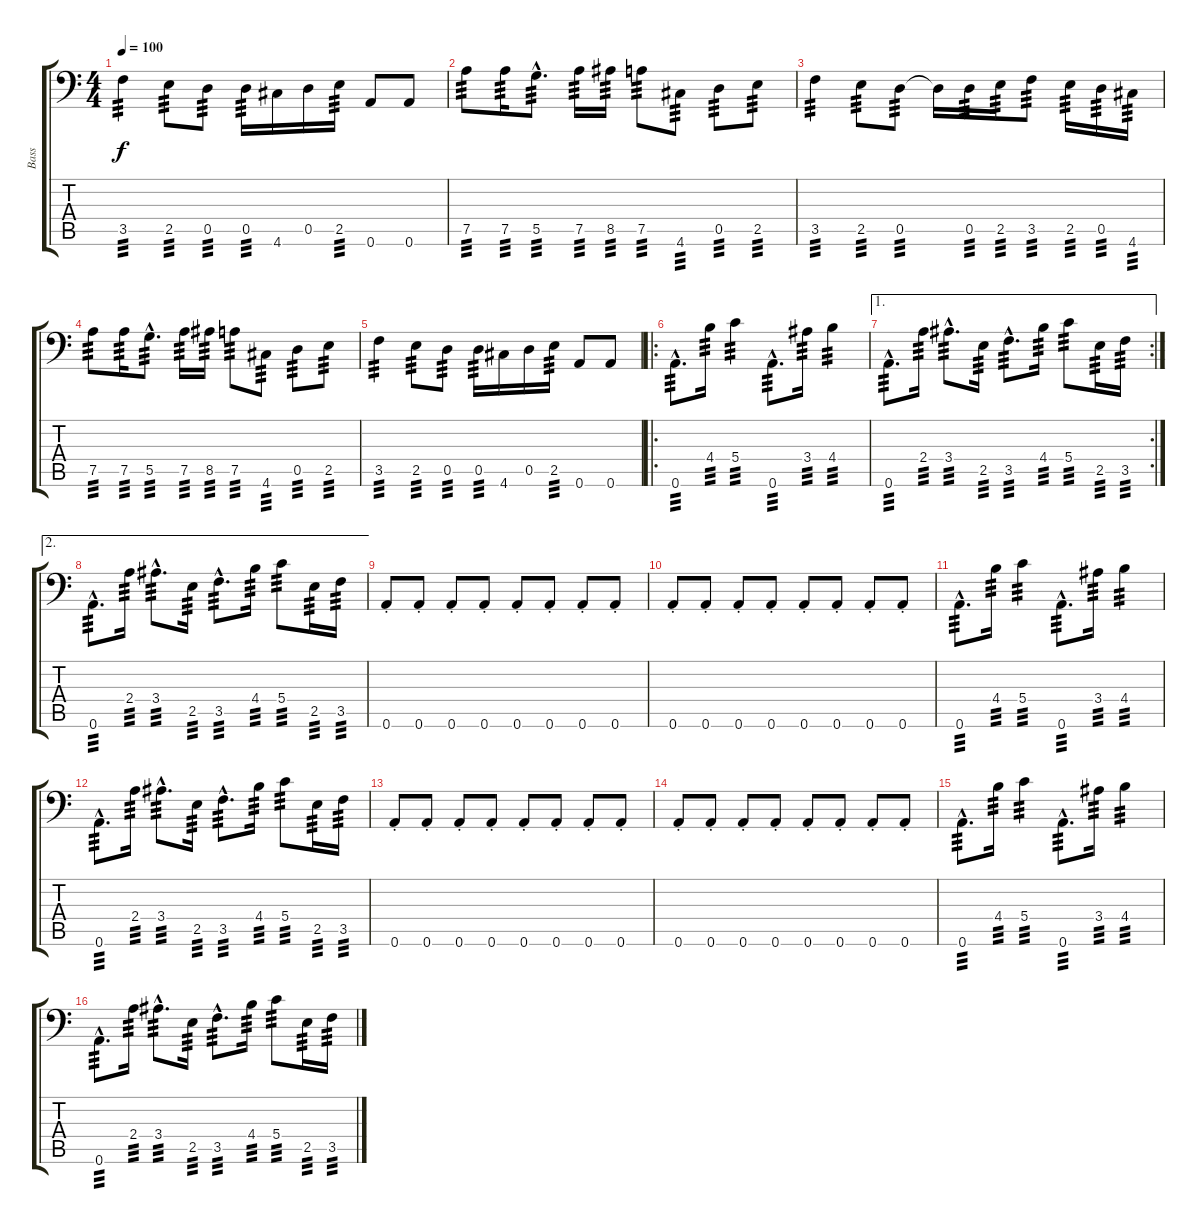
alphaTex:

\track ("Bass" "Bass") {instrument electricbassfinger}
\staff {score tabs}
\tuning (A3 E3 C3 G2 D2 A1) {hide}
\ts (4 4)
\tempo 100
\clef f4
\ks c
3.5.4{tp 3 dy f} 2.5.8{tp 3} 0.5.8{tp 3} 0.5.16{tp 3} 4.6.16 0.5.16 2.5.16{tp 3} 0.6.8 0.6.8 |
7.5.8{tp 3} 7.5.16{tp 3} 5.5{hac}.8{d tp 3} 7.5.16{tp 3} 8.5.16{tp 3} 7.5.8{tp 3} 4.6.8{tp 3} 0.5.8{tp 3} 2.5.8{tp 3} |
3.5.4{tp 3} 2.5.8{tp 3} 0.5.8{tp 3} 0.5{t}.16 0.5.16{tp 3} 2.5.16{tp 3} 3.5.8{tp 3} 2.5.16{tp 3} 0.5.16{tp 3} 4.6.16{tp 3} |
7.5.8{tp 3} 7.5.16{tp 3} 5.5{hac}.8{d tp 3} 7.5.16{tp 3} 8.5.16{tp 3} 7.5.8{tp 3} 4.6.8{tp 3} 0.5.8{tp 3} 2.5.8{tp 3} |
3.5.4{tp 3} 2.5.8{tp 3} 0.5.8{tp 3} 0.5.16{tp 3} 4.6.16 0.5.16 2.5.16{tp 3} 0.6.8 0.6.8 |
\ro
0.6{hac}.8{d tp 3} 4.4.16{tp 3} 5.4.4{tp 3} 0.6{hac}.8{d tp 3} 3.4.16{tp 3} 4.4.4{tp 3} |
\ae 1
\rc 2
0.6{hac}.8{d tp 3} 2.4.16{tp 3} 3.4{hac}.8{d tp 3} 2.5.16{tp 3} 3.5{hac}.8{d tp 3} 4.4.16{tp 3} 5.4.8{tp 3} 2.5.16{tp 3} 3.5.16{tp 3} |
\ae 2
0.6{hac}.8{d tp 3} 2.4.16{tp 3} 3.4{hac}.8{d tp 3} 2.5.16{tp 3} 3.5{hac}.8{d tp 3} 4.4.16{tp 3} 5.4.8{tp 3} 2.5.16{tp 3} 3.5.16{tp 3} |
0.6{st}.8 0.6{st}.8 0.6{st}.8 0.6{st}.8 0.6{st}.8 0.6{st}.8 0.6{st}.8 0.6{st}.8 |
0.6{st}.8 0.6{st}.8 0.6{st}.8 0.6{st}.8 0.6{st}.8 0.6{st}.8 0.6{st}.8 0.6{st}.8 |
0.6{hac}.8{d tp 3} 4.4.16{tp 3} 5.4.4{tp 3} 0.6{hac}.8{d tp 3} 3.4.16{tp 3} 4.4.4{tp 3} |
0.6{hac}.8{d tp 3} 2.4.16{tp 3} 3.4{hac}.8{d tp 3} 2.5.16{tp 3} 3.5{hac}.8{d tp 3} 4.4.16{tp 3} 5.4.8{tp 3} 2.5.16{tp 3} 3.5.16{tp 3} |
0.6{st}.8 0.6{st}.8 0.6{st}.8 0.6{st}.8 0.6{st}.8 0.6{st}.8 0.6{st}.8 0.6{st}.8 |
0.6{st}.8 0.6{st}.8 0.6{st}.8 0.6{st}.8 0.6{st}.8 0.6{st}.8 0.6{st}.8 0.6{st}.8 |
0.6{hac}.8{d tp 3} 4.4.16{tp 3} 5.4.4{tp 3} 0.6{hac}.8{d tp 3} 3.4.16{tp 3} 4.4.4{tp 3} |
0.6{hac}.8{d tp 3} 2.4.16{tp 3} 3.4{hac}.8{d tp 3} 2.5.16{tp 3} 3.5{hac}.8{d tp 3} 4.4.16{tp 3} 5.4.8{tp 3} 2.5.16{tp 3} 3.5.16{tp 3}
